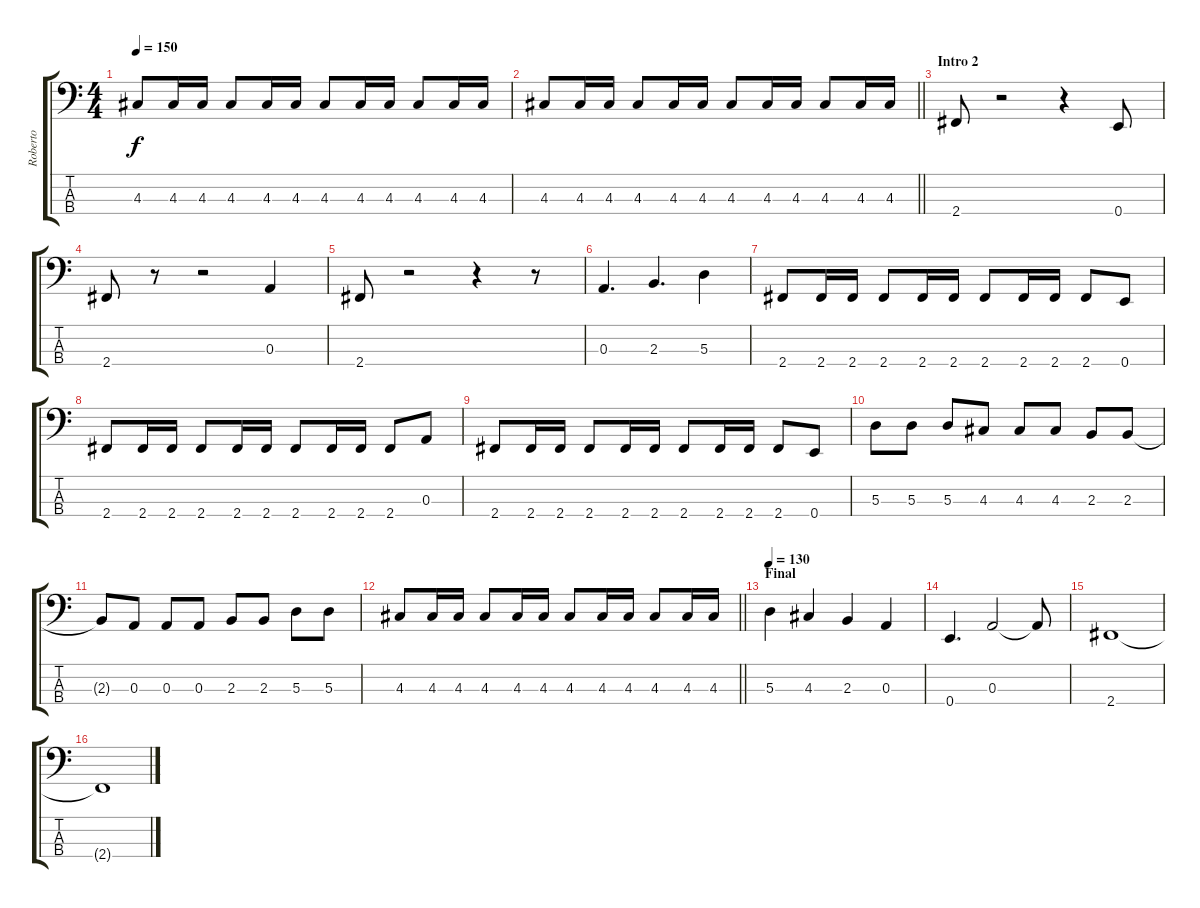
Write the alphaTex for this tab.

\track ("Roberto" "Roberto") {instrument electricbassfinger}
\staff {score tabs}
\tuning (G2 D2 A1 E1) {hide}
\ts (4 4)
\tempo 150
\clef f4
\ks c
4.3.8{dy f} 4.3.16 4.3.16 4.3.8 4.3.16 4.3.16 4.3.8 4.3.16 4.3.16 4.3.8 4.3.16 4.3.16 |
\barLineRight lightlight
4.3.8 4.3.16 4.3.16 4.3.8 4.3.16 4.3.16 4.3.8 4.3.16 4.3.16 4.3.8 4.3.16 4.3.16 |
\section ("" "Intro 2")
2.4.8 r.2 r.4 0.4.8 |
2.4.8 r.8 r.2 0.3.4 |
2.4.8 r.2 r.4 r.8 |
0.3.4{d} 2.3.4{d} 5.3.4 |
2.4.8 2.4.16 2.4.16 2.4.8 2.4.16 2.4.16 2.4.8 2.4.16 2.4.16 2.4.8 0.4.8 |
2.4.8 2.4.16 2.4.16 2.4.8 2.4.16 2.4.16 2.4.8 2.4.16 2.4.16 2.4.8 0.3.8 |
2.4.8 2.4.16 2.4.16 2.4.8 2.4.16 2.4.16 2.4.8 2.4.16 2.4.16 2.4.8 0.4.8 |
5.3.8 5.3.8 5.3.8 4.3.8 4.3.8 4.3.8 2.3.8 2.3.8 |
2.3{t}.8 0.3.8 0.3.8 0.3.8 2.3.8 2.3.8 5.3.8 5.3.8 |
\barLineRight lightlight
4.3.8 4.3.16 4.3.16 4.3.8 4.3.16 4.3.16 4.3.8 4.3.16 4.3.16 4.3.8 4.3.16 4.3.16 |
\section ("" "Final")
\tempo 130
5.3.4 4.3.4 2.3.4 0.3.4 |
0.4.4{d} 0.3.2 0.3{t}.8 |
2.4.1 |
2.4{t}.1
